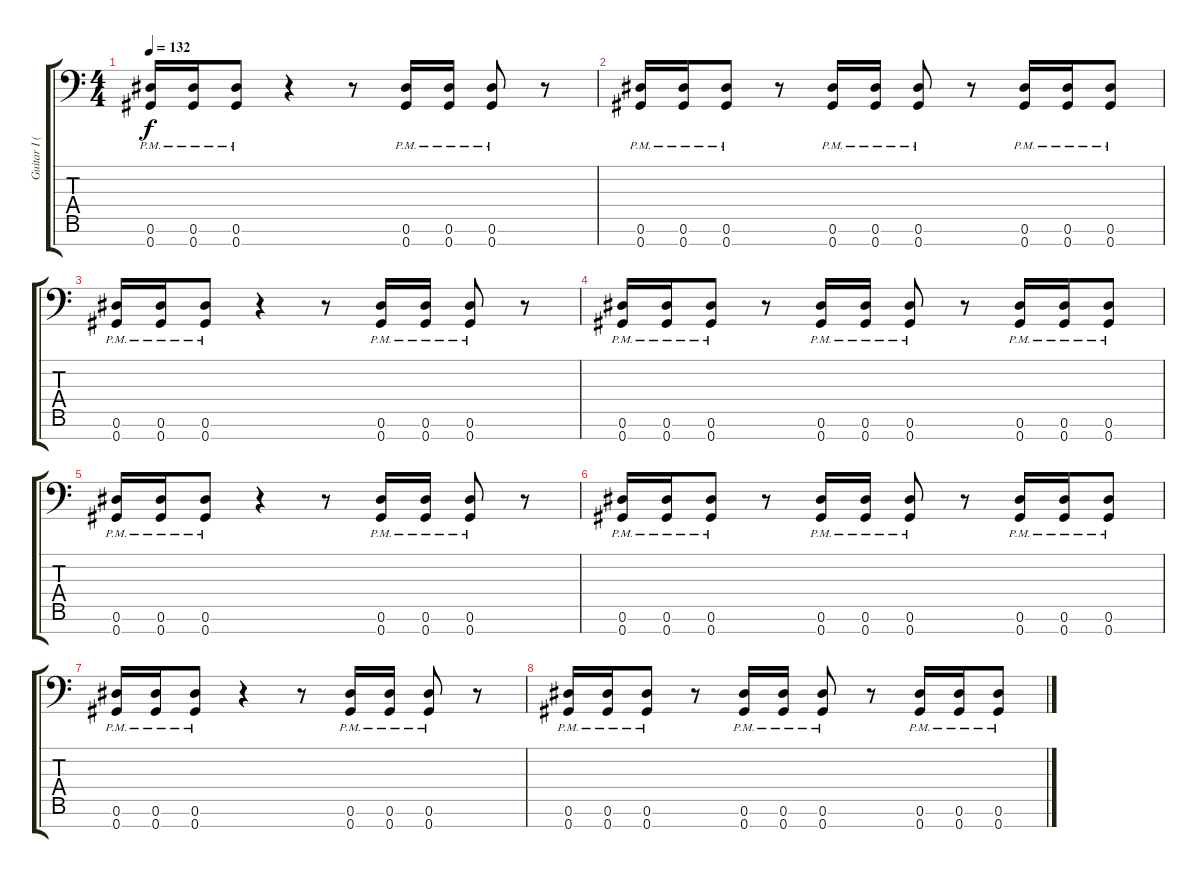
\track ("Guitar I (Left)" "Guitar I (") {instrument overdrivenguitar}
\staff {score tabs}
\tuning (Eb4 Bb3 Gb3 Db3 Ab2 Eb2 Ab1) {hide}
\ts (4 4)
\tempo 132
\clef f4
\ks c
(0.6{pm} 0.7{pm}).16{dy f} (0.6{pm} 0.7{pm}).16 (0.6{pm} 0.7{pm}).8 r.4 r.8 (0.6{pm} 0.7{pm}).16 (0.6{pm} 0.7{pm}).16 (0.6{pm} 0.7{pm}).8 r.8 |
(0.6{pm} 0.7{pm}).16 (0.6{pm} 0.7{pm}).16 (0.6{pm} 0.7{pm}).8 r.8 (0.6{pm} 0.7{pm}).16 (0.6{pm} 0.7{pm}).16 (0.6{pm} 0.7{pm}).8 r.8 (0.6{pm} 0.7{pm}).16 (0.6{pm} 0.7{pm}).16 (0.6{pm} 0.7{pm}).8 |
(0.6{pm} 0.7{pm}).16 (0.6{pm} 0.7{pm}).16 (0.6{pm} 0.7{pm}).8 r.4 r.8 (0.6{pm} 0.7{pm}).16 (0.6{pm} 0.7{pm}).16 (0.6{pm} 0.7{pm}).8 r.8 |
(0.6{pm} 0.7{pm}).16 (0.6{pm} 0.7{pm}).16 (0.6{pm} 0.7{pm}).8 r.8 (0.6{pm} 0.7{pm}).16 (0.6{pm} 0.7{pm}).16 (0.6{pm} 0.7{pm}).8 r.8 (0.6{pm} 0.7{pm}).16 (0.6{pm} 0.7{pm}).16 (0.6{pm} 0.7{pm}).8 |
(0.6{pm} 0.7{pm}).16 (0.6{pm} 0.7{pm}).16 (0.6{pm} 0.7{pm}).8 r.4 r.8 (0.6{pm} 0.7{pm}).16 (0.6{pm} 0.7{pm}).16 (0.6{pm} 0.7{pm}).8 r.8 |
(0.6{pm} 0.7{pm}).16 (0.6{pm} 0.7{pm}).16 (0.6{pm} 0.7{pm}).8 r.8 (0.6{pm} 0.7{pm}).16 (0.6{pm} 0.7{pm}).16 (0.6{pm} 0.7{pm}).8 r.8 (0.6{pm} 0.7{pm}).16 (0.6{pm} 0.7{pm}).16 (0.6{pm} 0.7{pm}).8 |
(0.6{pm} 0.7{pm}).16 (0.6{pm} 0.7{pm}).16 (0.6{pm} 0.7{pm}).8 r.4 r.8 (0.6{pm} 0.7{pm}).16 (0.6{pm} 0.7{pm}).16 (0.6{pm} 0.7{pm}).8 r.8 |
(0.6{pm} 0.7{pm}).16 (0.6{pm} 0.7{pm}).16 (0.6{pm} 0.7{pm}).8 r.8 (0.6{pm} 0.7{pm}).16 (0.6{pm} 0.7{pm}).16 (0.6{pm} 0.7{pm}).8 r.8 (0.6{pm} 0.7{pm}).16 (0.6{pm} 0.7{pm}).16 (0.6{pm} 0.7{pm}).8
